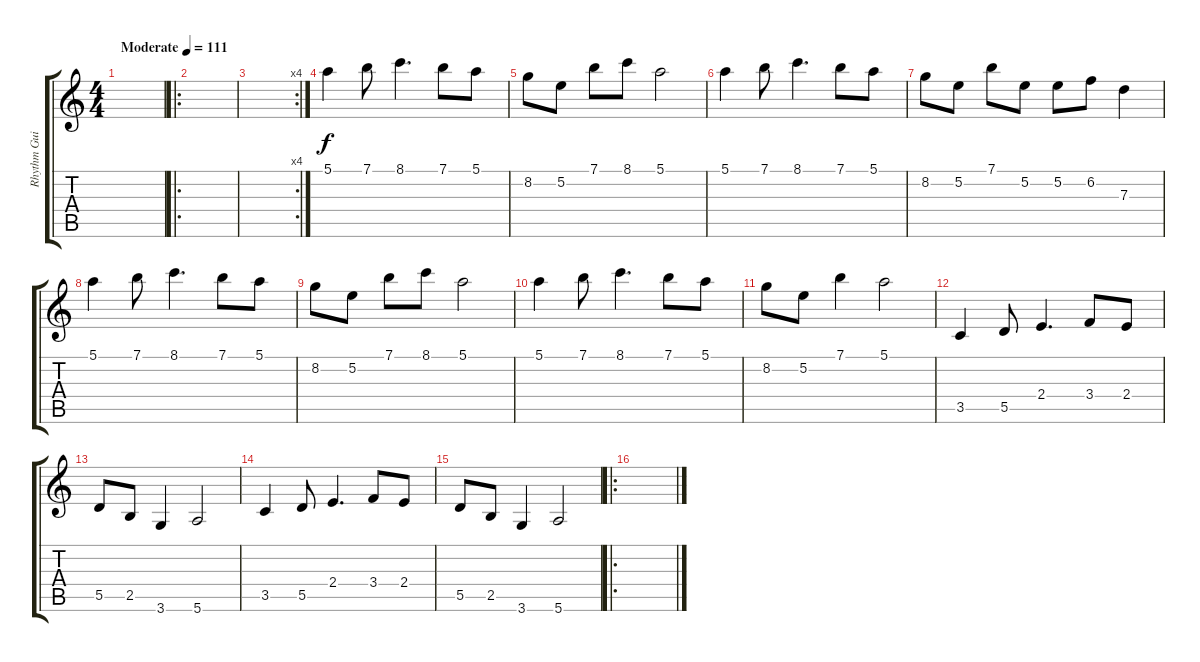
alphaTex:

\track ("Rhythm Guitar" "Rhythm Gui") {instrument acousticguitarsteel}
\staff {score tabs}
\tuning (E4 B3 G3 D3 A2 E2) {hide}
\ts (4 4)
\tempo (111 "Moderate")
\clef g2
\ks c
|
\ro
|
\rc 4
|
5.1.4 7.1.8 8.1.4{d} 7.1.8 5.1.8 |
8.2.8 5.2.8 7.1.8 8.1.8 5.1.2 |
5.1.4 7.1.8 8.1.4{d} 7.1.8 5.1.8 |
8.2.8 5.2.8 7.1.8 5.2.8 5.2.8 6.2.8 7.3.4 |
5.1.4 7.1.8 8.1.4{d} 7.1.8 5.1.8 |
8.2.8 5.2.8 7.1.8 8.1.8 5.1.2 |
5.1.4 7.1.8 8.1.4{d} 7.1.8 5.1.8 |
8.2.8 5.2.8 7.1.4 5.1.2 |
3.5.4 5.5.8 2.4.4{d} 3.4.8 2.4.8 |
5.5.8 2.5.8 3.6.4 5.6.2 |
3.5.4 5.5.8 2.4.4{d} 3.4.8 2.4.8 |
5.5.8 2.5.8 3.6.4 5.6.2 |
\ro
